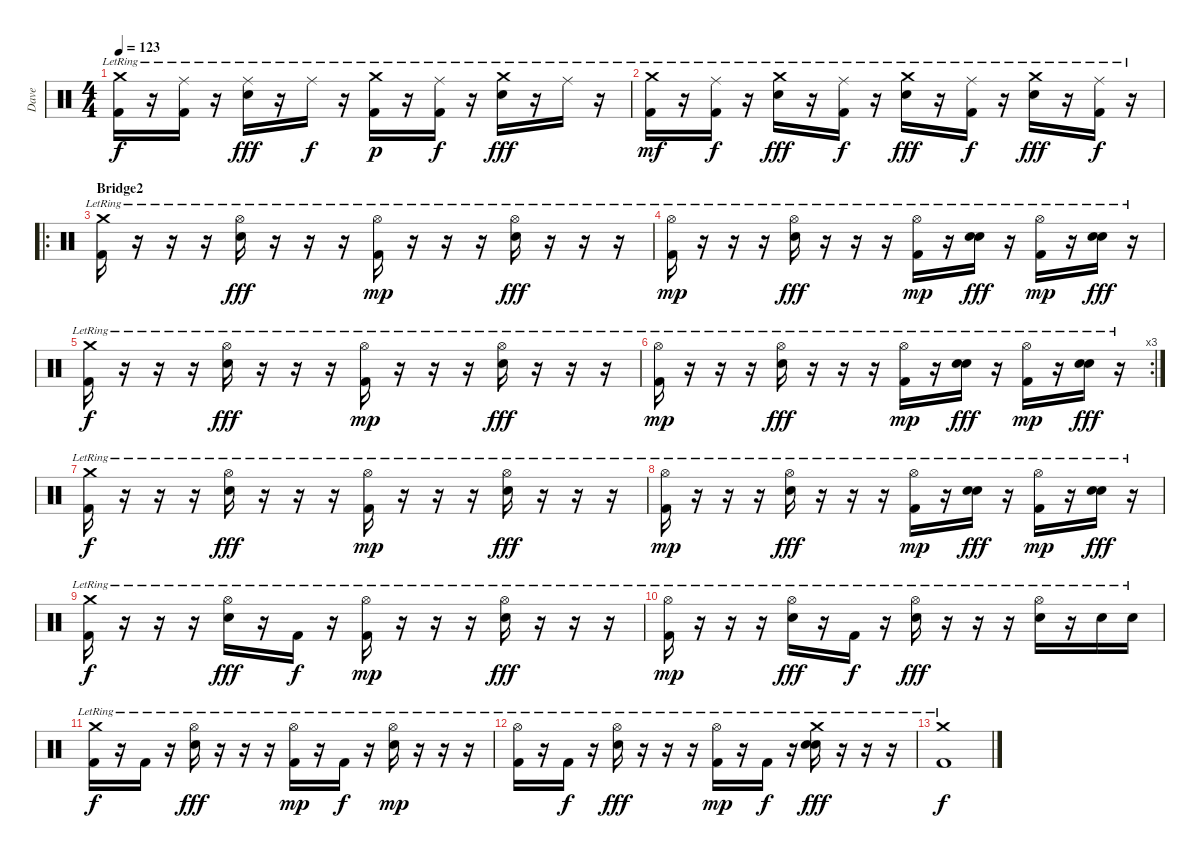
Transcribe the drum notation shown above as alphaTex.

\track ("Dave" "Dave") {instrument percussion}
\staff {score}
\articulation defaults
\ts (4 4)
\tempo 123
\clef neutral
\ks c
("Crash medium (hit)"{lr} "Kick (hit) 2"{lr}).16{dy f} r.16 ("Ride (middle)"{lr} "Kick (hit) 2"{lr}).16 r.16 ("Ride (middle)"{lr} "Snare (hit) 2"{lr}).16{dy fff} r.16 "Ride (middle)"{lr}.16{dy f} r.16 ("Crash medium (hit)"{lr} "Kick (hit) 2"{lr}).16{dy p} r.16 ("Ride (middle)"{lr} "Kick (hit) 2"{lr}).16{dy f} r.16 ("Crash medium (hit)"{lr} "Snare (hit) 2"{lr}).16{dy fff} r.16 "Ride (middle)"{lr}.16 r.16 |
("Crash medium (hit)"{lr} "Kick (hit) 2"{lr}).16{dy mf} r.16 ("Ride (middle)"{lr} "Kick (hit) 2"{lr}).16{dy f} r.16 ("Crash medium (hit)"{lr} "Snare (hit) 2"{lr}).16{dy fff} r.16 ("Ride (middle)"{lr} "Kick (hit) 2"{lr}).16{dy f} r.16 ("Crash medium (hit)"{lr} "Snare (hit) 2"{lr}).16{dy fff} r.16 ("Ride (middle)"{lr} "Kick (hit) 2"{lr}).16{dy f} r.16 ("Crash medium (hit)"{lr} "Snare (hit) 2"{lr}).16{dy fff} r.16 ("Ride (middle)"{lr} "Kick (hit) 2"{lr}).16{dy f} r.16 |
\ro
\section ("" "Bridge2")
("Crash medium (hit)"{lr} "Kick (hit) 2"{lr}).16 r.16 r.16 r.16 ("Hi-Hat (open)"{lr} "Snare (hit) 2"{lr}).16{dy fff} r.16 r.16 r.16 ("Hi-Hat (open)"{lr} "Kick (hit) 2"{lr}).16{dy mp} r.16 r.16 r.16 ("Hi-Hat (open)"{lr} "Snare (hit) 2"{lr}).16{dy fff} r.16 r.16 r.16 |
("Hi-Hat (open)"{lr} "Kick (hit) 2"{lr}).16{dy mp} r.16 r.16 r.16 ("Hi-Hat (open)"{lr} "Snare (hit) 2"{lr}).16{dy fff} r.16 r.16 r.16 ("Hi-Hat (open)"{lr} "Kick (hit) 2"{lr}).16{dy mp} r.16 ("Electric Snare (hit)"{lr} "Snare (hit) 2"{lr}).16{dy fff} r.16 ("Hi-Hat (open)"{lr} "Kick (hit) 2"{lr}).16{dy mp} r.16 ("Electric Snare (hit)"{lr} "Snare (hit) 2"{lr}).16{dy fff} r.16 |
("Crash medium (hit)"{lr} "Kick (hit) 2"{lr}).16{dy f} r.16 r.16 r.16 ("Hi-Hat (open)"{lr} "Snare (hit) 2"{lr}).16{dy fff} r.16 r.16 r.16 ("Hi-Hat (open)"{lr} "Kick (hit) 2"{lr}).16{dy mp} r.16 r.16 r.16 ("Hi-Hat (open)"{lr} "Snare (hit) 2"{lr}).16{dy fff} r.16 r.16 r.16 |
\rc 3
("Hi-Hat (open)"{lr} "Kick (hit) 2"{lr}).16{dy mp} r.16 r.16 r.16 ("Hi-Hat (open)"{lr} "Snare (hit) 2"{lr}).16{dy fff} r.16 r.16 r.16 ("Hi-Hat (open)"{lr} "Kick (hit) 2"{lr}).16{dy mp} r.16 ("Electric Snare (hit)"{lr} "Snare (hit) 2"{lr}).16{dy fff} r.16 ("Hi-Hat (open)"{lr} "Kick (hit) 2"{lr}).16{dy mp} r.16 ("Electric Snare (hit)"{lr} "Snare (hit) 2"{lr}).16{dy fff} r.16 |
("Crash medium (hit)"{lr} "Kick (hit) 2"{lr}).16{dy f} r.16 r.16 r.16 ("Hi-Hat (open)"{lr} "Snare (hit) 2"{lr}).16{dy fff} r.16 r.16 r.16 ("Hi-Hat (open)"{lr} "Kick (hit) 2"{lr}).16{dy mp} r.16 r.16 r.16 ("Hi-Hat (open)"{lr} "Snare (hit) 2"{lr}).16{dy fff} r.16 r.16 r.16 |
("Hi-Hat (open)"{lr} "Kick (hit) 2"{lr}).16{dy mp} r.16 r.16 r.16 ("Hi-Hat (open)"{lr} "Snare (hit) 2"{lr}).16{dy fff} r.16 r.16 r.16 ("Hi-Hat (open)"{lr} "Kick (hit) 2"{lr}).16{dy mp} r.16 ("Electric Snare (hit)"{lr} "Snare (hit) 2"{lr}).16{dy fff} r.16 ("Hi-Hat (open)"{lr} "Kick (hit) 2"{lr}).16{dy mp} r.16 ("Electric Snare (hit)"{lr} "Snare (hit) 2"{lr}).16{dy fff} r.16 |
("Crash medium (hit)"{lr} "Kick (hit) 2"{lr}).16{dy f} r.16 r.16 r.16 ("Hi-Hat (open)"{lr} "Snare (hit) 2"{lr}).16{dy fff} r.16 "Kick (hit) 2"{lr}.16{dy f} r.16 ("Hi-Hat (open)"{lr} "Kick (hit) 2"{lr}).16{dy mp} r.16 r.16 r.16 ("Hi-Hat (open)"{lr} "Snare (hit) 2"{lr}).16{dy fff} r.16 r.16 r.16 |
("Hi-Hat (open)"{lr} "Kick (hit) 2"{lr}).16{dy mp} r.16 r.16 r.16 ("Hi-Hat (open)"{lr} "Snare (hit) 2"{lr}).16{dy fff} r.16 "Kick (hit) 2"{lr}.16{dy f} r.16 ("Hi-Hat (open)"{lr} "Snare (hit) 2"{lr}).16{dy fff} r.16 r.16 r.16 ("Hi-Hat (open)"{lr} "Snare (hit) 2"{lr}).16 r.16 "Snare (hit) 2"{lr}.16 "Snare (hit) 2"{lr}.16 |
("Crash medium (hit)"{lr} "Kick (hit) 2"{lr}).16{dy f} r.16 "Kick (hit) 2"{lr}.16 r.16 ("Hi-Hat (open)"{lr} "Snare (hit) 2"{lr}).16{dy fff} r.16 r.16 r.16 ("Hi-Hat (open)"{lr} "Kick (hit) 2"{lr}).16{dy mp} r.16 "Kick (hit) 2"{lr}.16{dy f} r.16 ("Hi-Hat (open)"{lr} "Snare (hit) 2"{lr}).16{dy mp} r.16 r.16 r.16 |
("Hi-Hat (open)"{lr} "Kick (hit) 2"{lr}).16 r.16 "Kick (hit) 2"{lr}.16{dy f} r.16 ("Hi-Hat (open)"{lr} "Snare (hit) 2"{lr}).16{dy fff} r.16 r.16 r.16 ("Hi-Hat (open)"{lr} "Kick (hit) 2"{lr}).16{dy mp} r.16 "Kick (hit) 2"{lr}.16{dy f} r.16 ("Crash medium (hit)"{lr} "Electric Snare (hit)"{lr} "Snare (hit) 2"{lr}).16{dy fff} r.16 r.16 r.16 |
("Crash medium (hit)"{lr} "Kick (hit) 2"{lr}).1{dy f}
